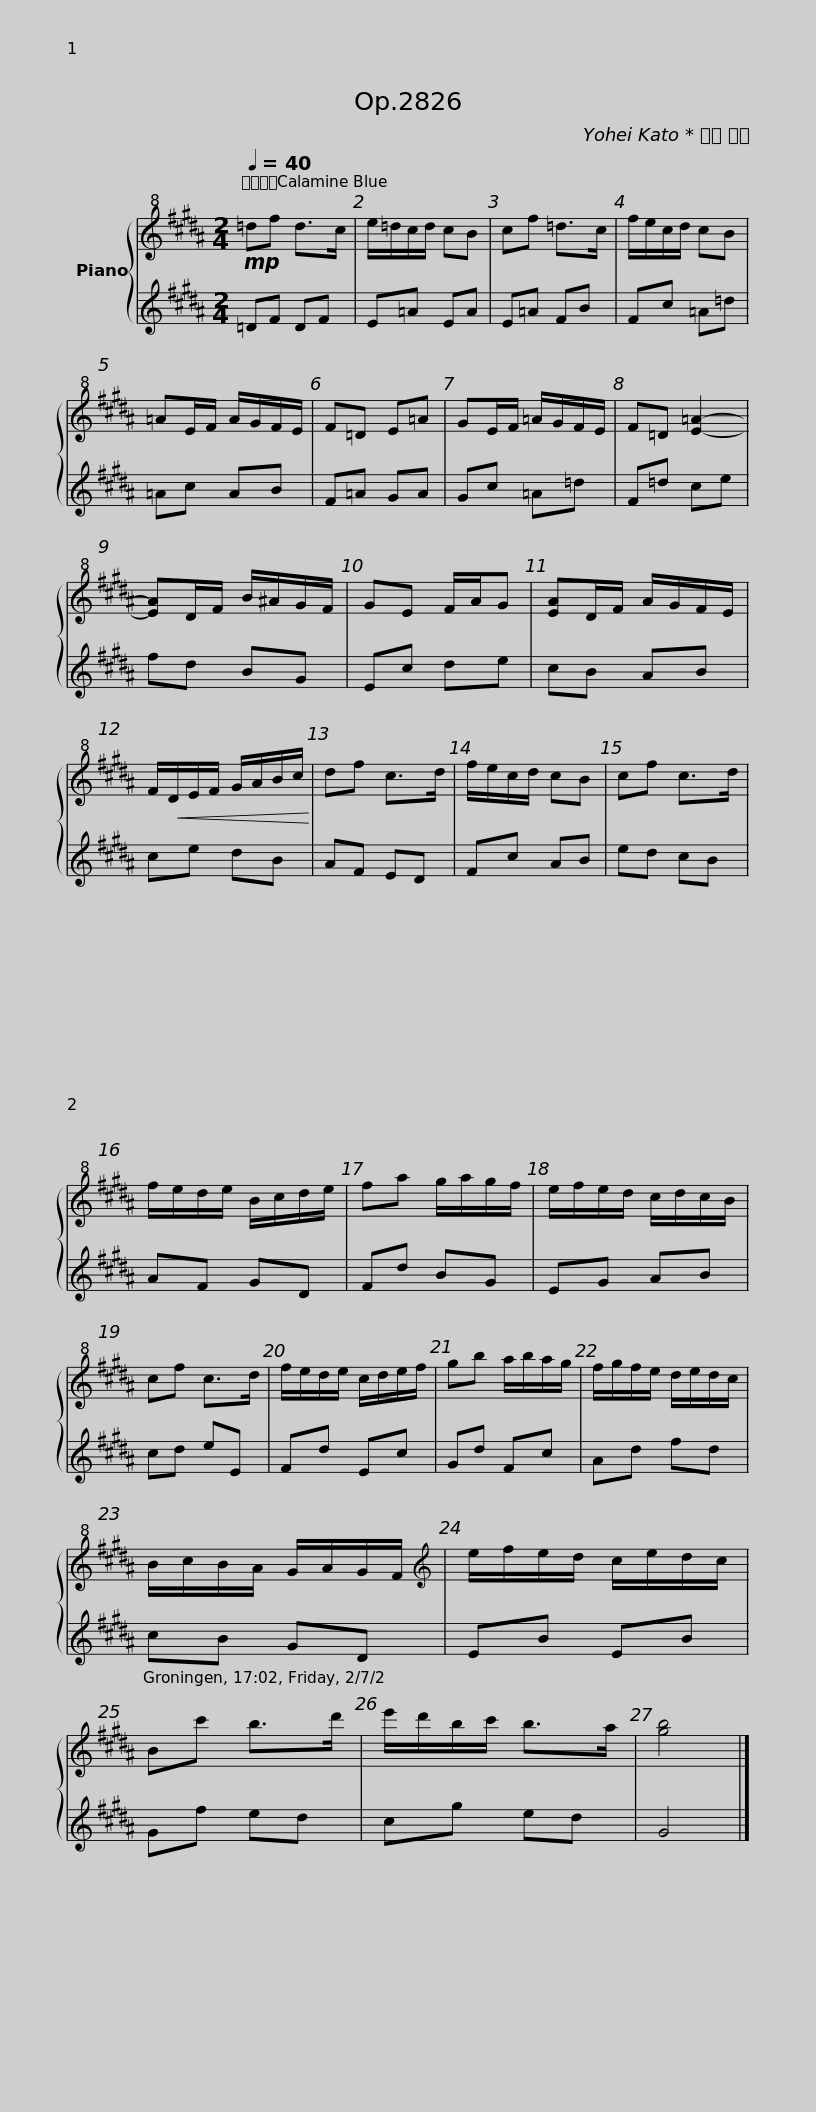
X:1
%%score { 1 | 2 }
L:1/8
Q:1/4=40
M:2/4
I:linebreak $
K:B
V:1 treble+8
V:2 treble
V:1
!mp! =df d>c | e/=d/c/d/ cB | cf =d>c | f/e/c/d/ cB | =AE/F/ A/G/F/E/ | %5
 F=D E=A |$ GE/F/ =A/G/F/E/ | F=D [E=A]2- | [EA]D/F/ B/^A/G/F/ | GE F/A/G | %10
 [EA]D/F/ A/G/F/E/ |$ F/!<(!D/E/F/ G/A/B/c/!<)! | df c>d | f/e/c/d/ cB | cf c>d | %15
 f/e/d/e/ B/c/d/e/ | fa g/a/g/f/ |$ e/f/e/d/ c/d/c/B/ | cf c>d | f/e/d/e/ c/d/e/f/ | %20
 gb a/b/a/g/ | f/g/f/e/ d/e/d/c/ |$ B/c/B/A/ G/A/G/F/ |[K:treble] e/f/e/d/ c/e/d/c/ | Bc' b>d' | %25
 e'/d'/b/c'/ b>a | [gb]4 |] %27
V:2
 =DF DF | E=A EA | E=A FB | Fc =A=d | =Ac AB | %5
 F=A GA |$ Gc =A=d | F=d ce | fd BG | Ec de | %10
 cB AB |$ ce dB | AF ED | Fc AB | ed cB | %15
 AF GD | Fd BG |$ EG AB | cd eE | Fd Ec | %20
 Gd Fc | Ad fd |$ cB GD | EB EB | Gf ed | %25
 cg ed | G4 |] %27
